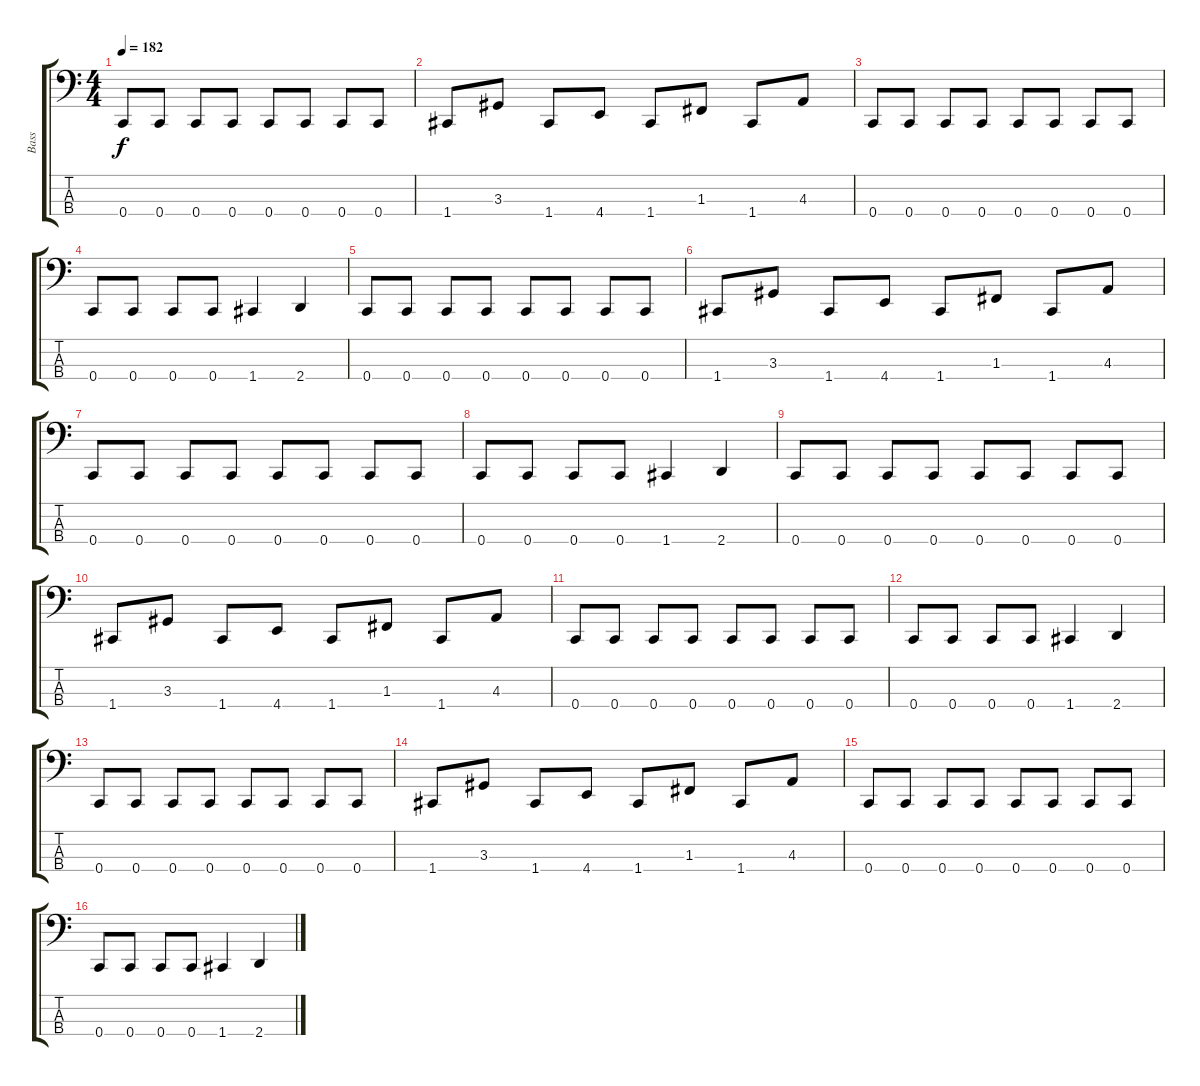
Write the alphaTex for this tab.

\track ("Bass" "Bass") {instrument electricbasspick}
\staff {score tabs}
\tuning (Eb2 Bb1 F1 C1) {hide}
\ts (4 4)
\tempo 182
\clef f4
\ks c
0.4.8{dy f} 0.4.8 0.4.8 0.4.8 0.4.8 0.4.8 0.4.8 0.4.8 |
1.4.8 3.3.8 1.4.8 4.4.8 1.4.8 1.3.8 1.4.8 4.3.8 |
0.4.8 0.4.8 0.4.8 0.4.8 0.4.8 0.4.8 0.4.8 0.4.8 |
0.4.8 0.4.8 0.4.8 0.4.8 1.4.4 2.4.4 |
0.4.8 0.4.8 0.4.8 0.4.8 0.4.8 0.4.8 0.4.8 0.4.8 |
1.4.8 3.3.8 1.4.8 4.4.8 1.4.8 1.3.8 1.4.8 4.3.8 |
0.4.8 0.4.8 0.4.8 0.4.8 0.4.8 0.4.8 0.4.8 0.4.8 |
0.4.8 0.4.8 0.4.8 0.4.8 1.4.4 2.4.4 |
0.4.8 0.4.8 0.4.8 0.4.8 0.4.8 0.4.8 0.4.8 0.4.8 |
1.4.8 3.3.8 1.4.8 4.4.8 1.4.8 1.3.8 1.4.8 4.3.8 |
0.4.8 0.4.8 0.4.8 0.4.8 0.4.8 0.4.8 0.4.8 0.4.8 |
0.4.8 0.4.8 0.4.8 0.4.8 1.4.4 2.4.4 |
0.4.8 0.4.8 0.4.8 0.4.8 0.4.8 0.4.8 0.4.8 0.4.8 |
1.4.8 3.3.8 1.4.8 4.4.8 1.4.8 1.3.8 1.4.8 4.3.8 |
0.4.8 0.4.8 0.4.8 0.4.8 0.4.8 0.4.8 0.4.8 0.4.8 |
0.4.8 0.4.8 0.4.8 0.4.8 1.4.4 2.4.4
